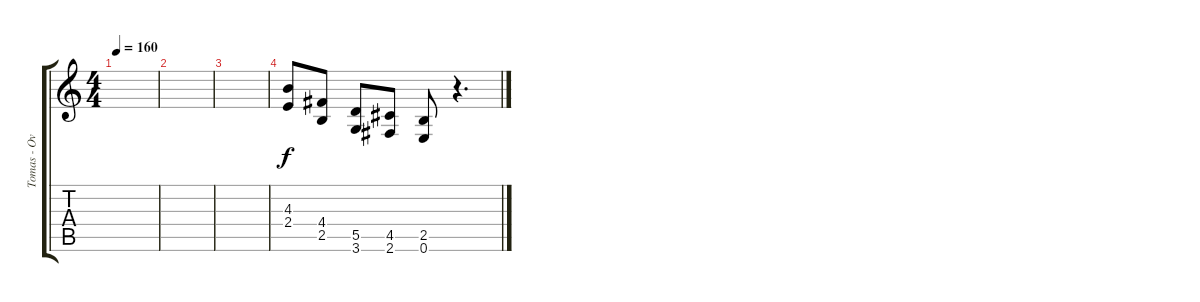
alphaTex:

\track ("Tomas - Overdub Guitar" "Tomas - Ov") {instrument distortionguitar}
\staff {score tabs}
\tuning (E4 B3 G3 D3 A2 E2) {hide}
\ts (4 4)
\tempo 160
\clef g2
\ks c
|
|
|
(4.3 2.4).8 (4.4 2.5).8 (5.5 3.6).8 (4.5 2.6).8 (2.5 0.6).8 r.4{d}
